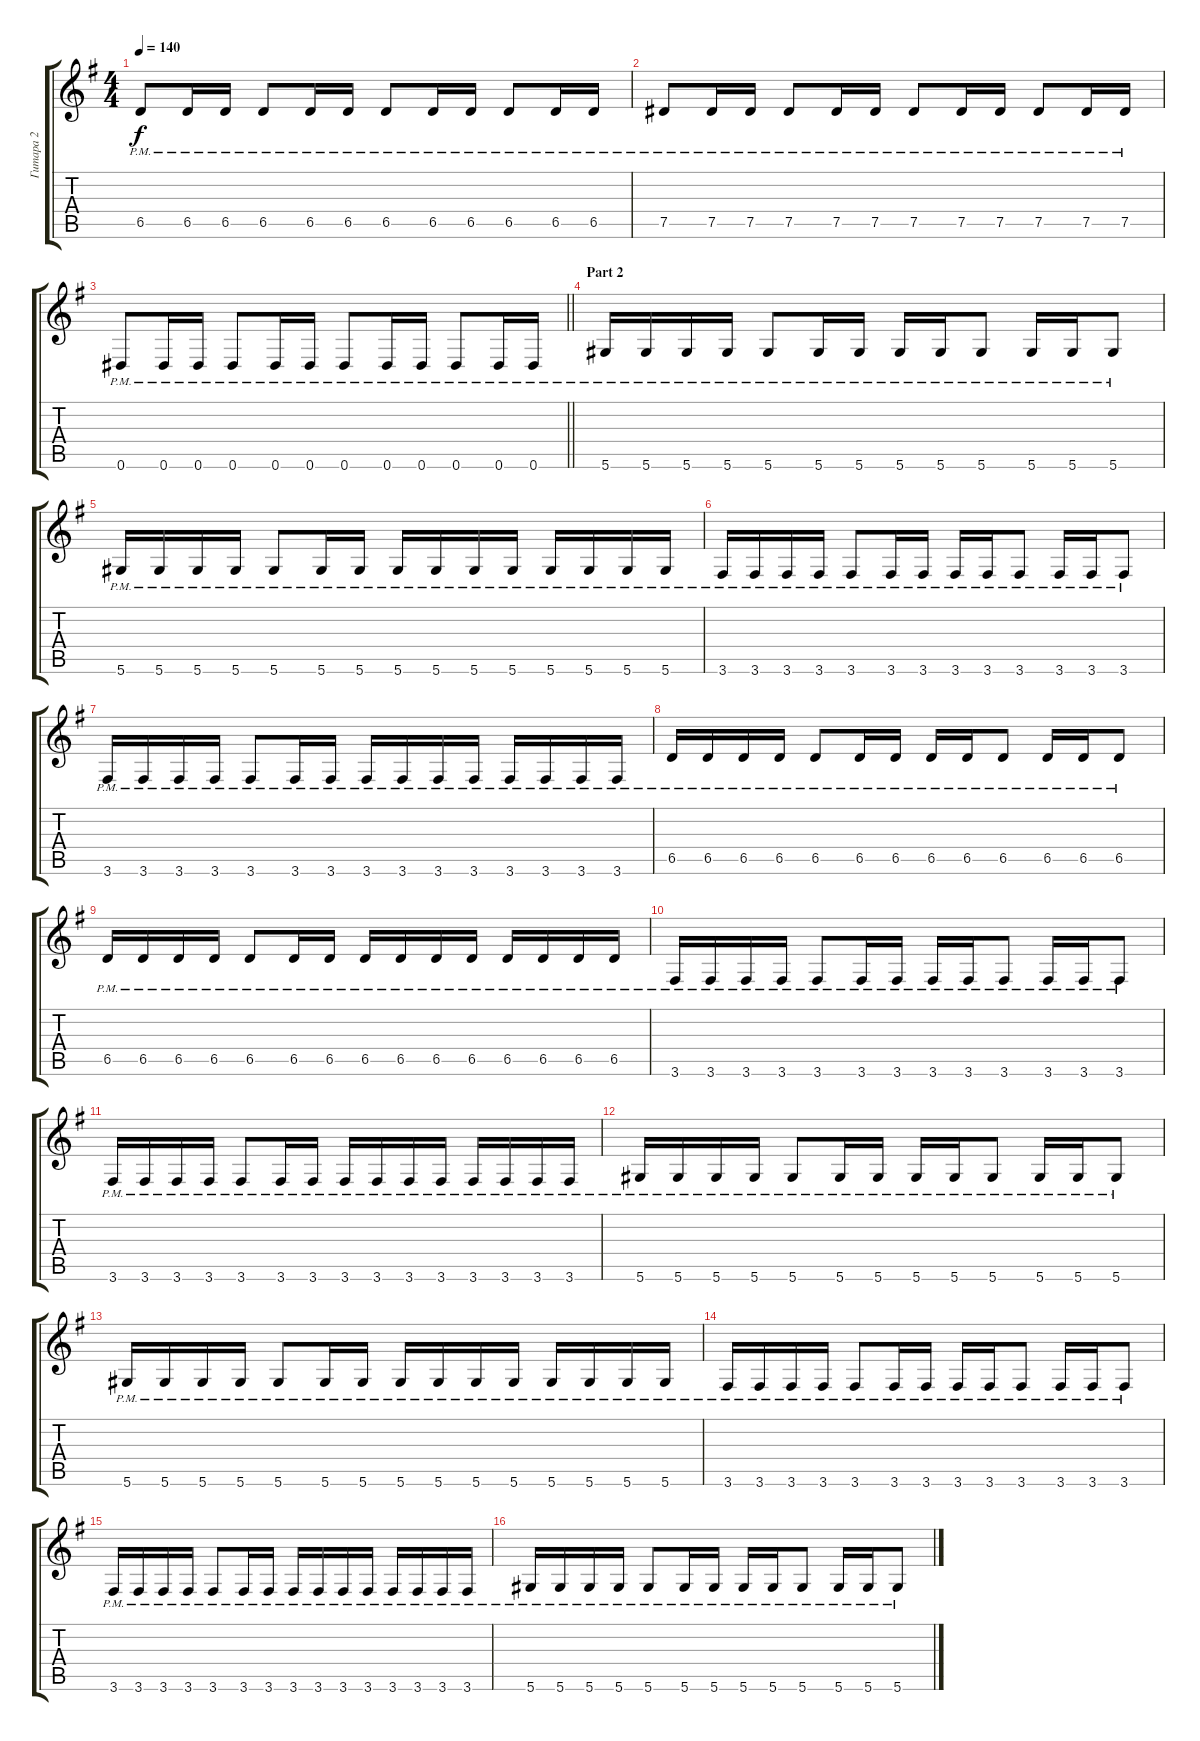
\track ("Гитара 2" "Гитара 2") {instrument distortionguitar}
\staff {score tabs}
\tuning (Eb4 Bb3 Gb3 Db3 Ab2 Eb2) {hide}
\ts (4 4)
\tempo 140
\clef g2
\ks eminor
6.5{pm}.8{dy f} 6.5{pm}.16 6.5{pm}.16 6.5{pm}.8 6.5{pm}.16 6.5{pm}.16 6.5{pm}.8 6.5{pm}.16 6.5{pm}.16 6.5{pm}.8 6.5{pm}.16 6.5{pm}.16 |
7.5{pm}.8 7.5{pm}.16 7.5{pm}.16 7.5{pm}.8 7.5{pm}.16 7.5{pm}.16 7.5{pm}.8 7.5{pm}.16 7.5{pm}.16 7.5{pm}.8 7.5{pm}.16 7.5{pm}.16 |
\barLineRight lightlight
0.6{pm}.8 0.6{pm}.16 0.6{pm}.16 0.6{pm}.8 0.6{pm}.16 0.6{pm}.16 0.6{pm}.8 0.6{pm}.16 0.6{pm}.16 0.6{pm}.8 0.6{pm}.16 0.6{pm}.16 |
\section ("" "Part 2")
5.6{pm}.16 5.6{pm}.16 5.6{pm}.16 5.6{pm}.16 5.6{pm}.8 5.6{pm}.16 5.6{pm}.16 5.6{pm}.16 5.6{pm}.16 5.6{pm}.8 5.6{pm}.16 5.6{pm}.16 5.6{pm}.8 |
5.6{pm}.16 5.6{pm}.16 5.6{pm}.16 5.6{pm}.16 5.6{pm}.8 5.6{pm}.16 5.6{pm}.16 5.6{pm}.16 5.6{pm}.16 5.6{pm}.16 5.6{pm}.16 5.6{pm}.16 5.6{pm}.16 5.6{pm}.16 5.6{pm}.16 |
3.6{pm}.16 3.6{pm}.16 3.6{pm}.16 3.6{pm}.16 3.6{pm}.8 3.6{pm}.16 3.6{pm}.16 3.6{pm}.16 3.6{pm}.16 3.6{pm}.8 3.6{pm}.16 3.6{pm}.16 3.6{pm}.8 |
3.6{pm}.16 3.6{pm}.16 3.6{pm}.16 3.6{pm}.16 3.6{pm}.8 3.6{pm}.16 3.6{pm}.16 3.6{pm}.16 3.6{pm}.16 3.6{pm}.16 3.6{pm}.16 3.6{pm}.16 3.6{pm}.16 3.6{pm}.16 3.6{pm}.16 |
6.5{pm}.16 6.5{pm}.16 6.5{pm}.16 6.5{pm}.16 6.5{pm}.8 6.5{pm}.16 6.5{pm}.16 6.5{pm}.16 6.5{pm}.16 6.5{pm}.8 6.5{pm}.16 6.5{pm}.16 6.5{pm}.8 |
6.5{pm}.16 6.5{pm}.16 6.5{pm}.16 6.5{pm}.16 6.5{pm}.8 6.5{pm}.16 6.5{pm}.16 6.5{pm}.16 6.5{pm}.16 6.5{pm}.16 6.5{pm}.16 6.5{pm}.16 6.5{pm}.16 6.5{pm}.16 6.5{pm}.16 |
3.6{pm}.16 3.6{pm}.16 3.6{pm}.16 3.6{pm}.16 3.6{pm}.8 3.6{pm}.16 3.6{pm}.16 3.6{pm}.16 3.6{pm}.16 3.6{pm}.8 3.6{pm}.16 3.6{pm}.16 3.6{pm}.8 |
3.6{pm}.16 3.6{pm}.16 3.6{pm}.16 3.6{pm}.16 3.6{pm}.8 3.6{pm}.16 3.6{pm}.16 3.6{pm}.16 3.6{pm}.16 3.6{pm}.16 3.6{pm}.16 3.6{pm}.16 3.6{pm}.16 3.6{pm}.16 3.6{pm}.16 |
5.6{pm}.16 5.6{pm}.16 5.6{pm}.16 5.6{pm}.16 5.6{pm}.8 5.6{pm}.16 5.6{pm}.16 5.6{pm}.16 5.6{pm}.16 5.6{pm}.8 5.6{pm}.16 5.6{pm}.16 5.6{pm}.8 |
5.6{pm}.16 5.6{pm}.16 5.6{pm}.16 5.6{pm}.16 5.6{pm}.8 5.6{pm}.16 5.6{pm}.16 5.6{pm}.16 5.6{pm}.16 5.6{pm}.16 5.6{pm}.16 5.6{pm}.16 5.6{pm}.16 5.6{pm}.16 5.6{pm}.16 |
3.6{pm}.16 3.6{pm}.16 3.6{pm}.16 3.6{pm}.16 3.6{pm}.8 3.6{pm}.16 3.6{pm}.16 3.6{pm}.16 3.6{pm}.16 3.6{pm}.8 3.6{pm}.16 3.6{pm}.16 3.6{pm}.8 |
3.6{pm}.16 3.6{pm}.16 3.6{pm}.16 3.6{pm}.16 3.6{pm}.8 3.6{pm}.16 3.6{pm}.16 3.6{pm}.16 3.6{pm}.16 3.6{pm}.16 3.6{pm}.16 3.6{pm}.16 3.6{pm}.16 3.6{pm}.16 3.6{pm}.16 |
5.6{pm}.16 5.6{pm}.16 5.6{pm}.16 5.6{pm}.16 5.6{pm}.8 5.6{pm}.16 5.6{pm}.16 5.6{pm}.16 5.6{pm}.16 5.6{pm}.8 5.6{pm}.16 5.6{pm}.16 5.6{pm}.8
